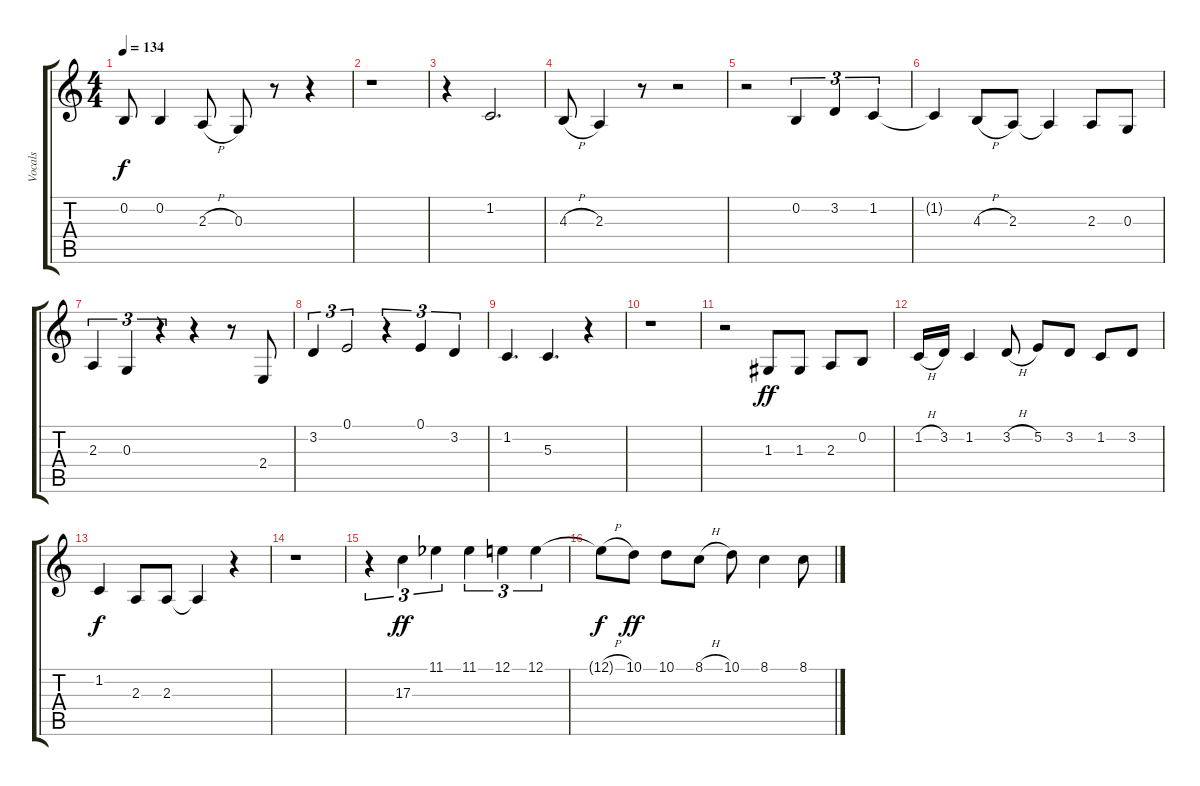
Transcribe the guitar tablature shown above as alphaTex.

\track ("Vocals" "Vocals") {instrument bassoon}
\staff {score tabs}
\tuning (E4 B3 G3 D3 A2 E2) {hide}
\ts (4 4)
\tempo 134
\clef g2
\ks c
0.2.8{dy f} 0.2.4 2.3{h}.8 0.3.8 r.8 r.4 |
r.1 |
r.4 1.2.2{d} |
4.3{h}.8 2.3.4 r.8 r.2 |
r.2 0.2.4{tu (3 2)} 3.2.4{tu (3 2)} 1.2.4{tu (3 2)} |
1.2{t}.4 4.3{h}.8 2.3.8 2.3{t}.4 2.3.8 0.3.8 |
2.3.4{tu (3 2)} 0.3.4{tu (3 2)} r.4{tu (3 2)} r.4 r.8 2.4.8 |
3.2.4{tu (3 2)} 0.1.2{tu (3 2)} r.4{tu (3 2)} 0.1.4{tu (3 2)} 3.2.4{tu (3 2)} |
1.2.4{d} 5.3.4{d} r.4 |
r.1 |
r.2 1.3.8{dy ff} 1.3.8 2.3.8 0.2.8 |
1.2{h}.16 3.2.16 1.2.4 3.2{h}.8 5.2.8 3.2.8 1.2.8 3.2.8 |
1.2.4{dy f} 2.3.8 2.3.8 2.3{t}.4 r.4 |
r.1 |
r.4{tu (3 2)} 17.3.4{tu (3 2) dy ff} 11.1{acc b}.4{tu (3 2)} 11.1{acc b}.4{tu (3 2)} 12.1.4{tu (3 2)} 12.1.4{tu (3 2)} |
12.1{h t}.8{dy f} 10.1.8{dy ff} 10.1.8 8.1{h}.8 10.1.8 8.1.4 8.1.8
